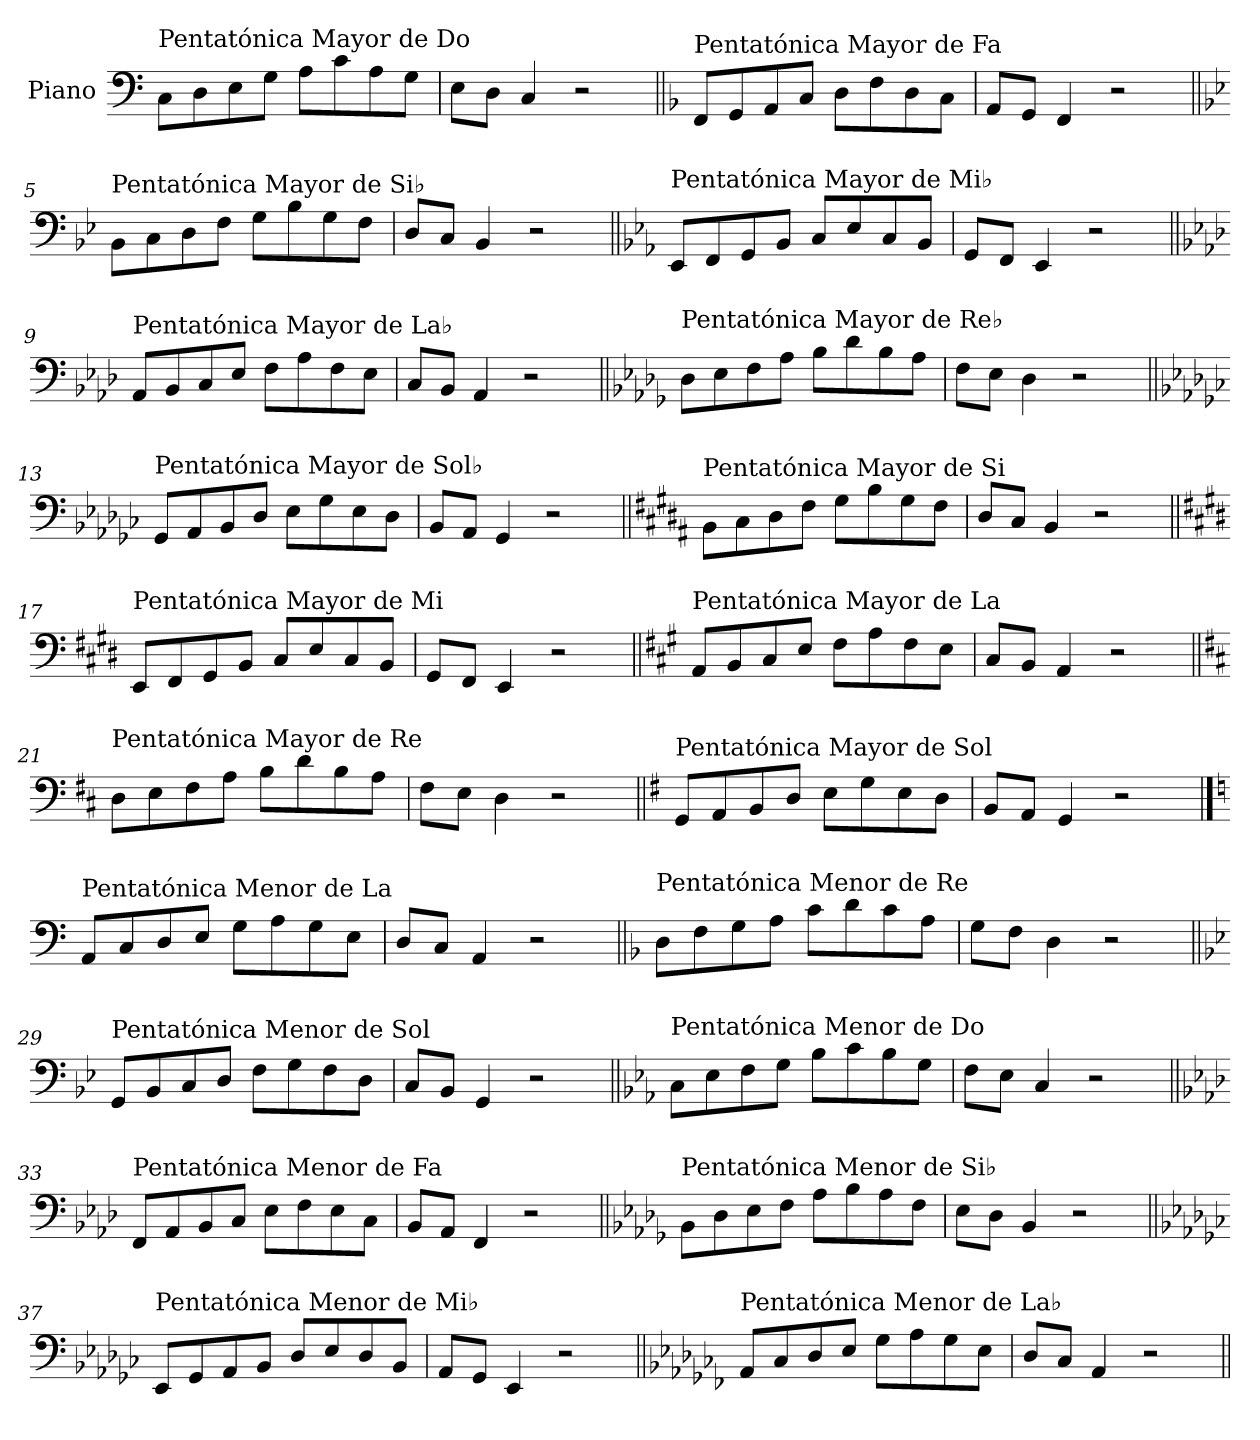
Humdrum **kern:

**kern
*part1
*staff1
*I"Piano
*I'Pno.
*clefF4
*k[]
=1
!LO:TX:a:t=Pentatónica Mayor de Do
8C\L
8D\
8E\
8G\J
8A\L
8c\
8A\
8G\J
=2
8E\L
8D\J
4C/
2r
=3||
*k[b-]
!LO:TX:a:t=Pentatónica Mayor de Fa
8FF/L
8GG/
8AA/
8C/J
8D\L
8F\
8D\
8C\J
=4
8AA/L
8GG/J
4FF/
2r
!!LO:LB:g=z
=5||
*k[b-e-]
!LO:TX:a:t=Pentatónica Mayor de Si♭
8BB-\L
8C\
8D\
8F\J
8G\L
8B-\
8G\
8F\J
=6
8D/L
8C/J
4BB-/
2r
=7||
*k[b-e-a-]
!LO:TX:a:t=Pentatónica Mayor de Mi♭
8EE-/L
8FF/
8GG/
8BB-/J
8C/L
8E-/
8C/
8BB-/J
=8
8GG/L
8FF/J
4EE-/
2r
!!LO:LB:g=z
=9||
*k[b-e-a-d-]
!LO:TX:a:t=Pentatónica Mayor de La♭
8AA-/L
8BB-/
8C/
8E-/J
8F\L
8A-\
8F\
8E-\J
=10
8C/L
8BB-/J
4AA-/
2r
=11||
*k[b-e-a-d-g-]
!LO:TX:a:t=Pentatónica Mayor de Re♭
8D-\L
8E-\
8F\
8A-\J
8B-\L
8d-\
8B-\
8A-\J
=12
8F\L
8E-\J
4D-\
2r
!!LO:LB:g=z
=13||
*k[b-e-a-d-g-c-]
!LO:TX:a:t=Pentatónica Mayor de Sol♭
8GG-/L
8AA-/
8BB-/
8D-/J
8E-\L
8G-\
8E-\
8D-\J
=14
8BB-/L
8AA-/J
4GG-/
2r
=15||
*k[f#c#g#d#a#]
!LO:TX:a:t=Pentatónica Mayor de Si
8BB\L
8C#\
8D#\
8F#\J
8G#\L
8B\
8G#\
8F#\J
=16
8D#/L
8C#/J
4BB/
2r
!!LO:LB:g=z
=17||
*k[f#c#g#d#]
!LO:TX:a:t=Pentatónica Mayor de Mi
8EE/L
8FF#/
8GG#/
8BB/J
8C#/L
8E/
8C#/
8BB/J
=18
8GG#/L
8FF#/J
4EE/
2r
=19||
*k[f#c#g#]
!LO:TX:a:t=Pentatónica Mayor de La
8AA/L
8BB/
8C#/
8E/J
8F#\L
8A\
8F#\
8E\J
=20
8C#/L
8BB/J
4AA/
2r
!!LO:LB:g=z
=21||
*k[f#c#]
!LO:TX:a:t=Pentatónica Mayor de Re
8D\L
8E\
8F#\
8A\J
8B\L
8d\
8B\
8A\J
=22
8F#\L
8E\J
4D\
2r
=23||
*k[f#]
!LO:TX:a:t=Pentatónica Mayor de Sol
8GG/L
8AA/
8BB/
8D/J
8E\L
8G\
8E\
8D\J
=24
8BB/L
8AA/J
4GG/
2r
!!LO:PB:g=z
==25
*k[]
!LO:TX:a:t=Pentatónica Menor de La
8AA/L
8C/
8D/
8E/J
8G\L
8A\
8G\
8E\J
=26
8D/L
8C/J
4AA/
2r
=27||
*k[b-]
!LO:TX:a:t=Pentatónica Menor de Re
8D\L
8F\
8G\
8A\J
8c\L
8d\
8c\
8A\J
=28
8G\L
8F\J
4D\
2r
!!LO:LB:g=z
=29||
*k[b-e-]
!LO:TX:a:t=Pentatónica Menor de Sol
8GG/L
8BB-/
8C/
8D/J
8F\L
8G\
8F\
8D\J
=30
8C/L
8BB-/J
4GG/
2r
=31||
*k[b-e-a-]
!LO:TX:a:t=Pentatónica Menor de Do
8C\L
8E-\
8F\
8G\J
8B-\L
8c\
8B-\
8G\J
=32
8F\L
8E-\J
4C/
2r
!!LO:LB:g=z
=33||
*k[b-e-a-d-]
!LO:TX:a:t=Pentatónica Menor de Fa
8FF/L
8AA-/
8BB-/
8C/J
8E-\L
8F\
8E-\
8C\J
=34
8BB-/L
8AA-/J
4FF/
2r
=35||
*k[b-e-a-d-g-]
!LO:TX:a:t=Pentatónica Menor de Si♭
8BB-\L
8D-\
8E-\
8F\J
8A-\L
8B-\
8A-\
8F\J
=36
8E-\L
8D-\J
4BB-/
2r
!!LO:LB:g=z
=37||
*k[b-e-a-d-g-c-]
!LO:TX:a:t=Pentatónica Menor de Mi♭
8EE-/L
8GG-/
8AA-/
8BB-/J
8D-/L
8E-/
8D-/
8BB-/J
=38
8AA-/L
8GG-/J
4EE-/
2r
=39||
*k[b-e-a-d-g-c-f-]
!LO:TX:a:t=Pentatónica Menor de La♭
8AA-/L
8C-/
8D-/
8E-/J
8G-\L
8A-\
8G-\
8E-\J
=40
8D-/L
8C-/J
4AA-/
2r
=||
*-
